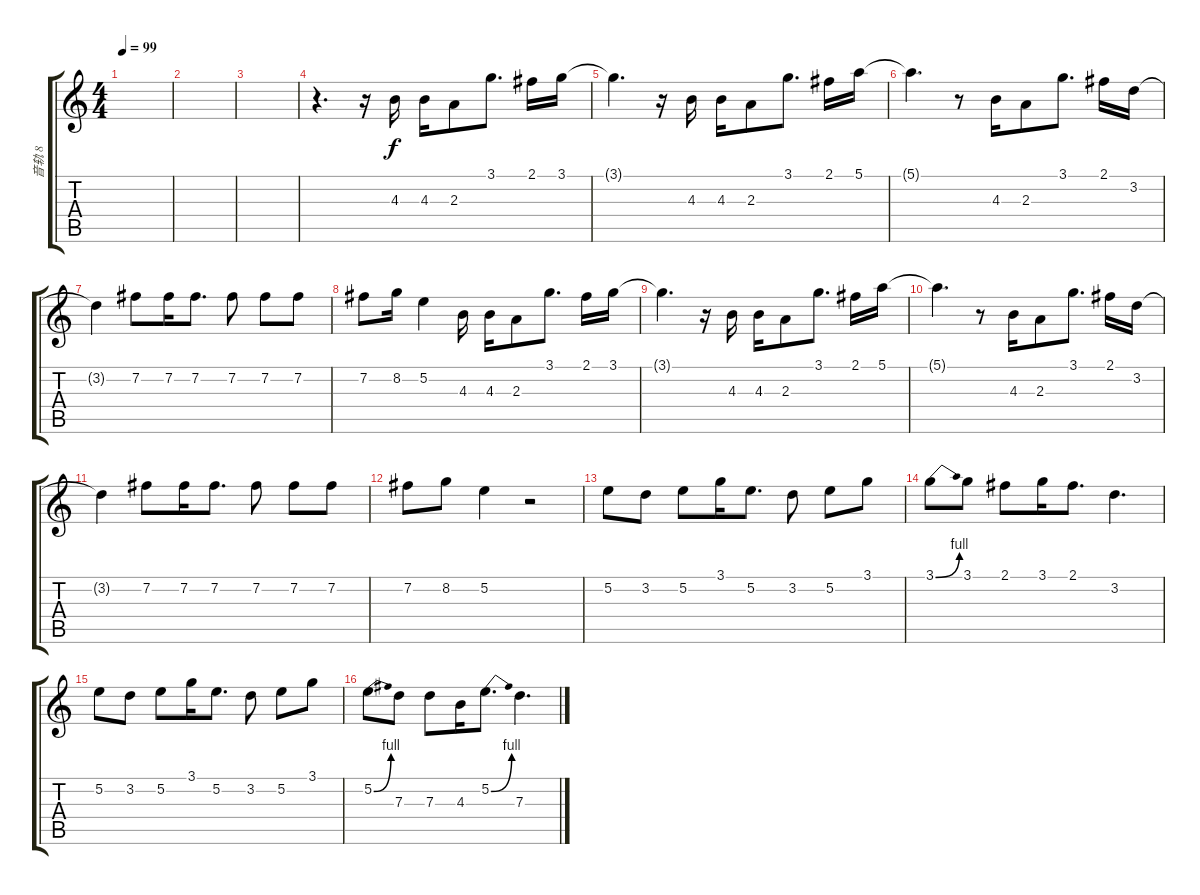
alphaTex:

\track ("音轨 8" "音轨 8") {instrument overdrivenguitar}
\staff {score tabs}
\tuning (E4 B3 G3 D3 A2 E2) {hide}
\ts (4 4)
\tempo 99
\clef g2
\ks c
|
|
|
r.4{d volume 13} r.16 4.3.16 4.3.16 2.3.8 3.1.8{d} 2.1.16 3.1.16 |
3.1{t}.4{d} r.16 4.3.16 4.3.16 2.3.8 3.1.8{d} 2.1.16 5.1.16 |
5.1{t}.4{d} r.8 4.3.16 2.3.8 3.1.8{d} 2.1.16 3.2.16 |
3.2{t}.4 7.2.8 7.2.16 7.2.8{d} 7.2.8 7.2.8 7.2.8 |
7.2.8 8.2.16 5.2.4 4.3.16 4.3.16 2.3.8 3.1.8{d} 2.1.16 3.1.16 |
3.1{t}.4{d} r.16 4.3.16 4.3.16 2.3.8 3.1.8{d} 2.1.16 5.1.16 |
5.1{t}.4{d} r.8 4.3.16 2.3.8 3.1.8{d} 2.1.16 3.2.16 |
3.2{t}.4 7.2.8 7.2.16 7.2.8{d} 7.2.8 7.2.8 7.2.8 |
7.2.8 8.2.8 5.2.4 r.2 |
5.2.8{volume 10} 3.2.8 5.2.8 3.1.16 5.2.8{d} 3.2.8 5.2.8 3.1.8 |
3.1{be (bend 0 0 60 4)}.8 3.1.8 2.1.8 3.1.16 2.1.8{d} 3.2.4{d} |
5.2.8 3.2.8 5.2.8 3.1.16 5.2.8{d} 3.2.8 5.2.8 3.1.8 |
5.2{be (bend 0 0 60 4)}.8 7.3.8 7.3.8 4.3.16 5.2{be (bend 0 0 60 4)}.8{d} 7.3.4{d}
